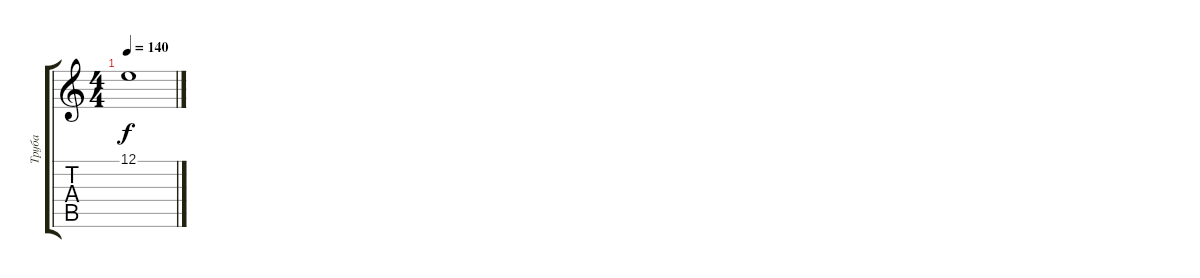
\track ("Труба" "Труба") {instrument trombone}
\staff {score tabs}
\tuning (E4 B3 G3 D3 A2 E2) {hide}
\ts (4 4)
\tempo 140
\clef g2
\ks c
12.1{t}.1{dy f}
